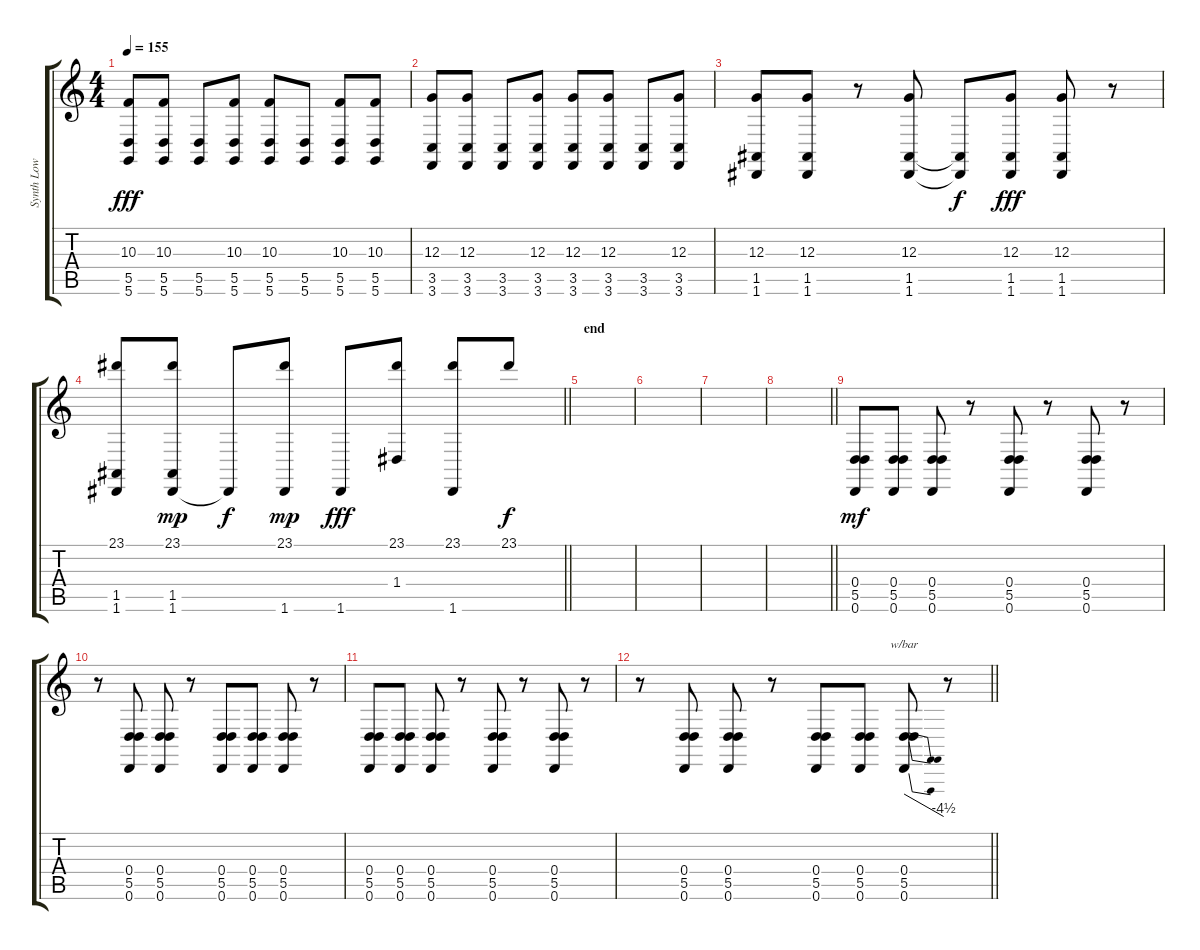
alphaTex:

\track ("Synth Low" "Synth Low") {instrument lead1square}
\staff {score tabs}
\tuning (E4 B3 G3 D3 A2 D2) {hide}
\ts (4 4)
\tempo 155
\clef g2
\ks c
(10.3 5.5 5.6).8{dy fff} (10.3 5.5 5.6).8 (5.5 5.6).8 (10.3 5.5 5.6).8 (10.3 5.5 5.6).8 (5.5 5.6).8 (10.3 5.5 5.6).8 (10.3 5.5 5.6).8 |
(12.3 3.5 3.6).8 (12.3 3.5 3.6).8 (3.5 3.6).8 (12.3 3.5 3.6).8 (12.3 3.5 3.6).8 (12.3 3.5 3.6).8 (3.5 3.6).8 (12.3 3.5 3.6).8 |
(12.3 1.5 1.6).8 (12.3 1.5 1.6).8 r.8 (12.3 1.5 1.6).8 (1.5{t} 1.6{t}).8{dy f} (12.3 1.5 1.6).8{dy fff} (12.3 1.5 1.6).8 r.8 |
\barLineRight lightlight
(23.1 1.5 1.6).8 (23.1 1.5 1.6).8{dy mp} 1.6{t}.8{dy f} (23.1 1.6).8{dy mp} 1.6.8{dy fff} (23.1 1.4).8 (23.1 1.6).8 23.1.8{dy f} |
\section ("" "end")
|
|
|
\barLineRight lightlight
|
(0.4 5.5 0.6).8{dy mf instrument overdrivenguitar} (0.4 5.5 0.6).8 (0.4 5.5 0.6).8 r.8 (0.4 5.5 0.6).8 r.8 (0.4 5.5 0.6).8 r.8 |
r.8 (0.4 5.5 0.6).8 (0.4 5.5 0.6).8 r.8 (0.4 5.5 0.6).8 (0.4 5.5 0.6).8 (0.4 5.5 0.6).8 r.8 |
(0.4 5.5 0.6).8{instrument overdrivenguitar} (0.4 5.5 0.6).8 (0.4 5.5 0.6).8 r.8 (0.4 5.5 0.6).8 r.8 (0.4 5.5 0.6).8 r.8 |
\barLineRight lightlight
r.8 (0.4 5.5 0.6).8 (0.4 5.5 0.6).8 r.8 (0.4 5.5 0.6).8 (0.4 5.5 0.6).8 (0.4 5.5 0.6).8{tbe (dive default 0 0 60 -18)} r.8
